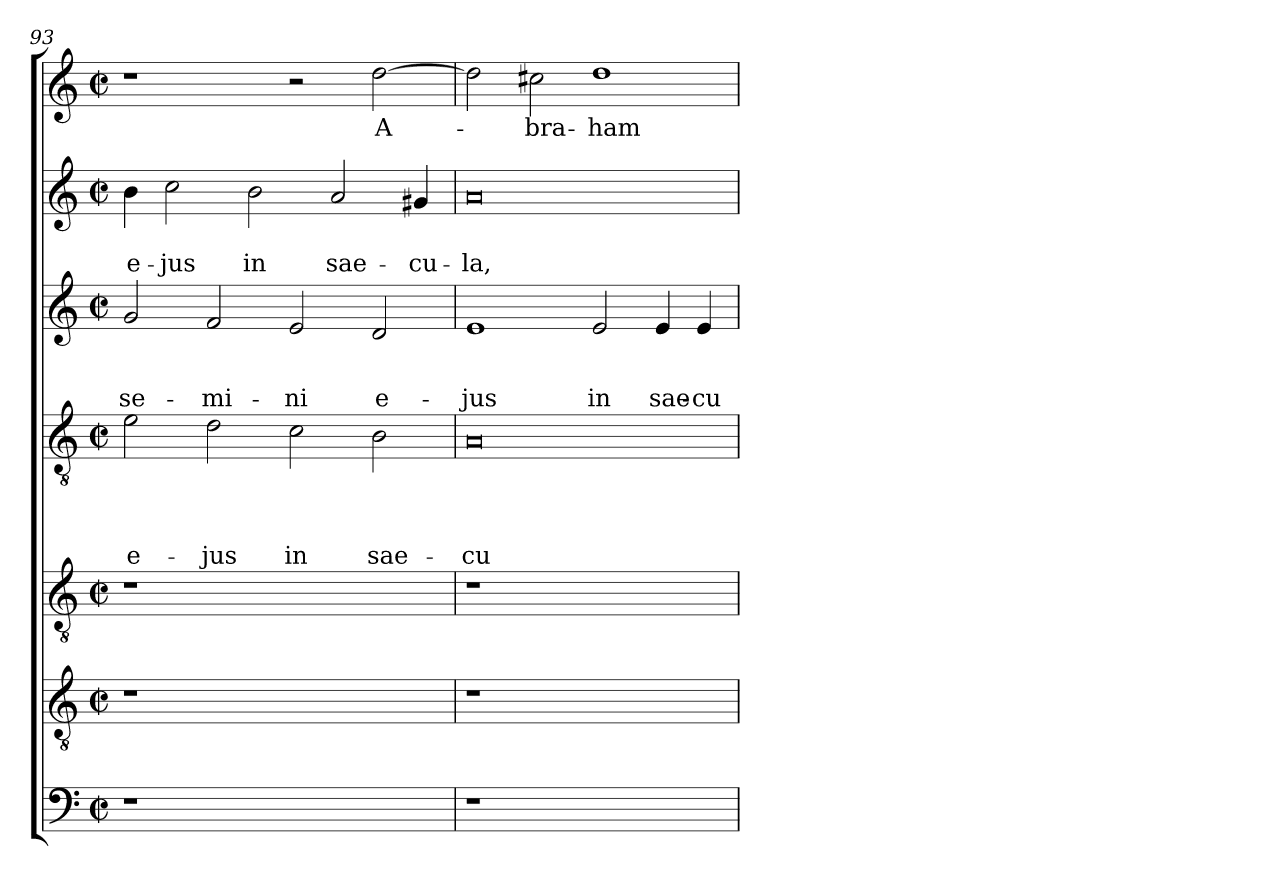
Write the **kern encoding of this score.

**kern	**kern	**kern	**kern	**text	**text	**text	**text	**kern	**text	**text	**text	**kern	**text	**text	**kern	**text
*part7	*part6	*part5	*part4	*part4	*part4	*part4	*part4	*part3	*part3	*part3	*part3	*part2	*part2	*part2	*part1	*part1
*staff7	*staff6	*staff5	*staff4	*staff4	*staff4	*staff4	*staff4	*staff3	*staff3	*staff3	*staff3	*staff2	*staff2	*staff2	*staff1	*staff1
*clefF4	*clefGv2	*clefGv2	*clefGv2	*	*	*	*	*clefG2	*	*	*	*clefG2	*	*	*clefG2	*
*k[]	*k[]	*k[]	*k[]	*	*	*	*	*k[]	*	*	*	*k[]	*	*	*k[]	*
*C:	*C:	*C:	*C:	*	*	*	*	*C:	*	*	*	*C:	*	*	*C:	*
*M2/2	*M2/2	*M2/2	*M2/2	*	*	*	*	*M2/2	*	*	*	*M2/2	*	*	*M2/2	*
*met(c|)	*met(c|)	*met(c|)	*met(c|)	*	*	*	*	*met(c|)	*	*	*	*met(c|)	*	*	*met(c|)	*
=93	=93	=93	=93	=93	=93	=93	=93	=93	=93	=93	=93	=93	=93	=93	=93	=93
!	!	!	!	!	!	!	!LO:LY:b	!	!	!	!LO:LY:b	!	!	!LO:LY:b	!	!
1r	1r	1r	2e\	.	.	.	e-	2g/	.	.	se-	4b\	.	e-	1r	.
!	!	!	!	!	!	!	!	!	!	!	!	!	!	!LO:LY:b	!	!
.	.	.	.	.	.	.	.	.	.	.	.	2cc\	.	-jus	.	.
!	!	!	!	!	!	!	!LO:LY:b	!	!	!	!LO:LY:b	!	!	!	!	!
.	.	.	2d\	.	.	.	-jus	2f/	.	.	-mi-	.	.	.	.	.
!	!	!	!	!	!	!	!	!	!	!	!	!	!	!LO:LY:b	!	!
.	.	.	.	.	.	.	.	.	.	.	.	2b\	.	in	.	.
!	!	!	!	!	!	!	!LO:LY:b	!	!	!	!LO:LY:b	!	!	!	!	!
1ryy	1ryy	1ryy	2c\	.	.	.	in	2e/	.	.	-ni	.	.	.	2r	.
!	!	!	!	!	!	!	!	!	!	!	!	!	!	!LO:LY:b	!	!
.	.	.	.	.	.	.	.	.	.	.	.	2a/	.	sae-	.	.
!	!	!	!	!	!	!	!LO:LY:b	!	!	!	!LO:LY:b	!	!	!	!	!LO:LY:b
.	.	.	2B\	.	.	.	sae-	2d/	.	.	e-	.	.	.	[>2dd\	A-
!	!	!	!	!	!	!	!	!	!	!	!	!	!	!LO:LY:b	!	!
.	.	.	.	.	.	.	.	.	.	.	.	4g#/	.	-cu-	.	.
=94	=94	=94	=94	=94	=94	=94	=94	=94	=94	=94	=94	=94	=94	=94	=94	=94
!	!	!	!	!	!	!	!LO:LY:b	!	!	!	!LO:LY:b	!	!	!LO:LY:b	!	!
1r	1r	1r	0A	.	.	.	-cu-	1e	.	.	-jus	0a	.	-la,	2dd\]	.
!	!	!	!	!	!	!	!	!	!	!	!	!	!	!	!	!LO:LY:b
.	.	.	.	.	.	.	.	.	.	.	.	.	.	.	2cc#X\	-bra-
!	!	!	!	!	!	!	!	!	!	!	!LO:LY:b	!	!	!	!	!LO:LY:b
1ryy	1ryy	1ryy	.	.	.	.	.	2e/	.	.	in	.	.	.	1dd	-ham
!	!	!	!	!	!	!	!	!	!	!	!LO:LY:b	!	!	!	!	!
.	.	.	.	.	.	.	.	4e/	.	.	sae-	.	.	.	.	.
!	!	!	!	!	!	!	!	!	!	!	!LO:LY:b	!	!	!	!	!
.	.	.	.	.	.	.	.	4e/	.	.	-cu-	.	.	.	.	.
=	=	=	=	=	=	=	=	=	=	=	=	=	=	=	=	=
*-	*-	*-	*-	*-	*-	*-	*-	*-	*-	*-	*-	*-	*-	*-	*-	*-
